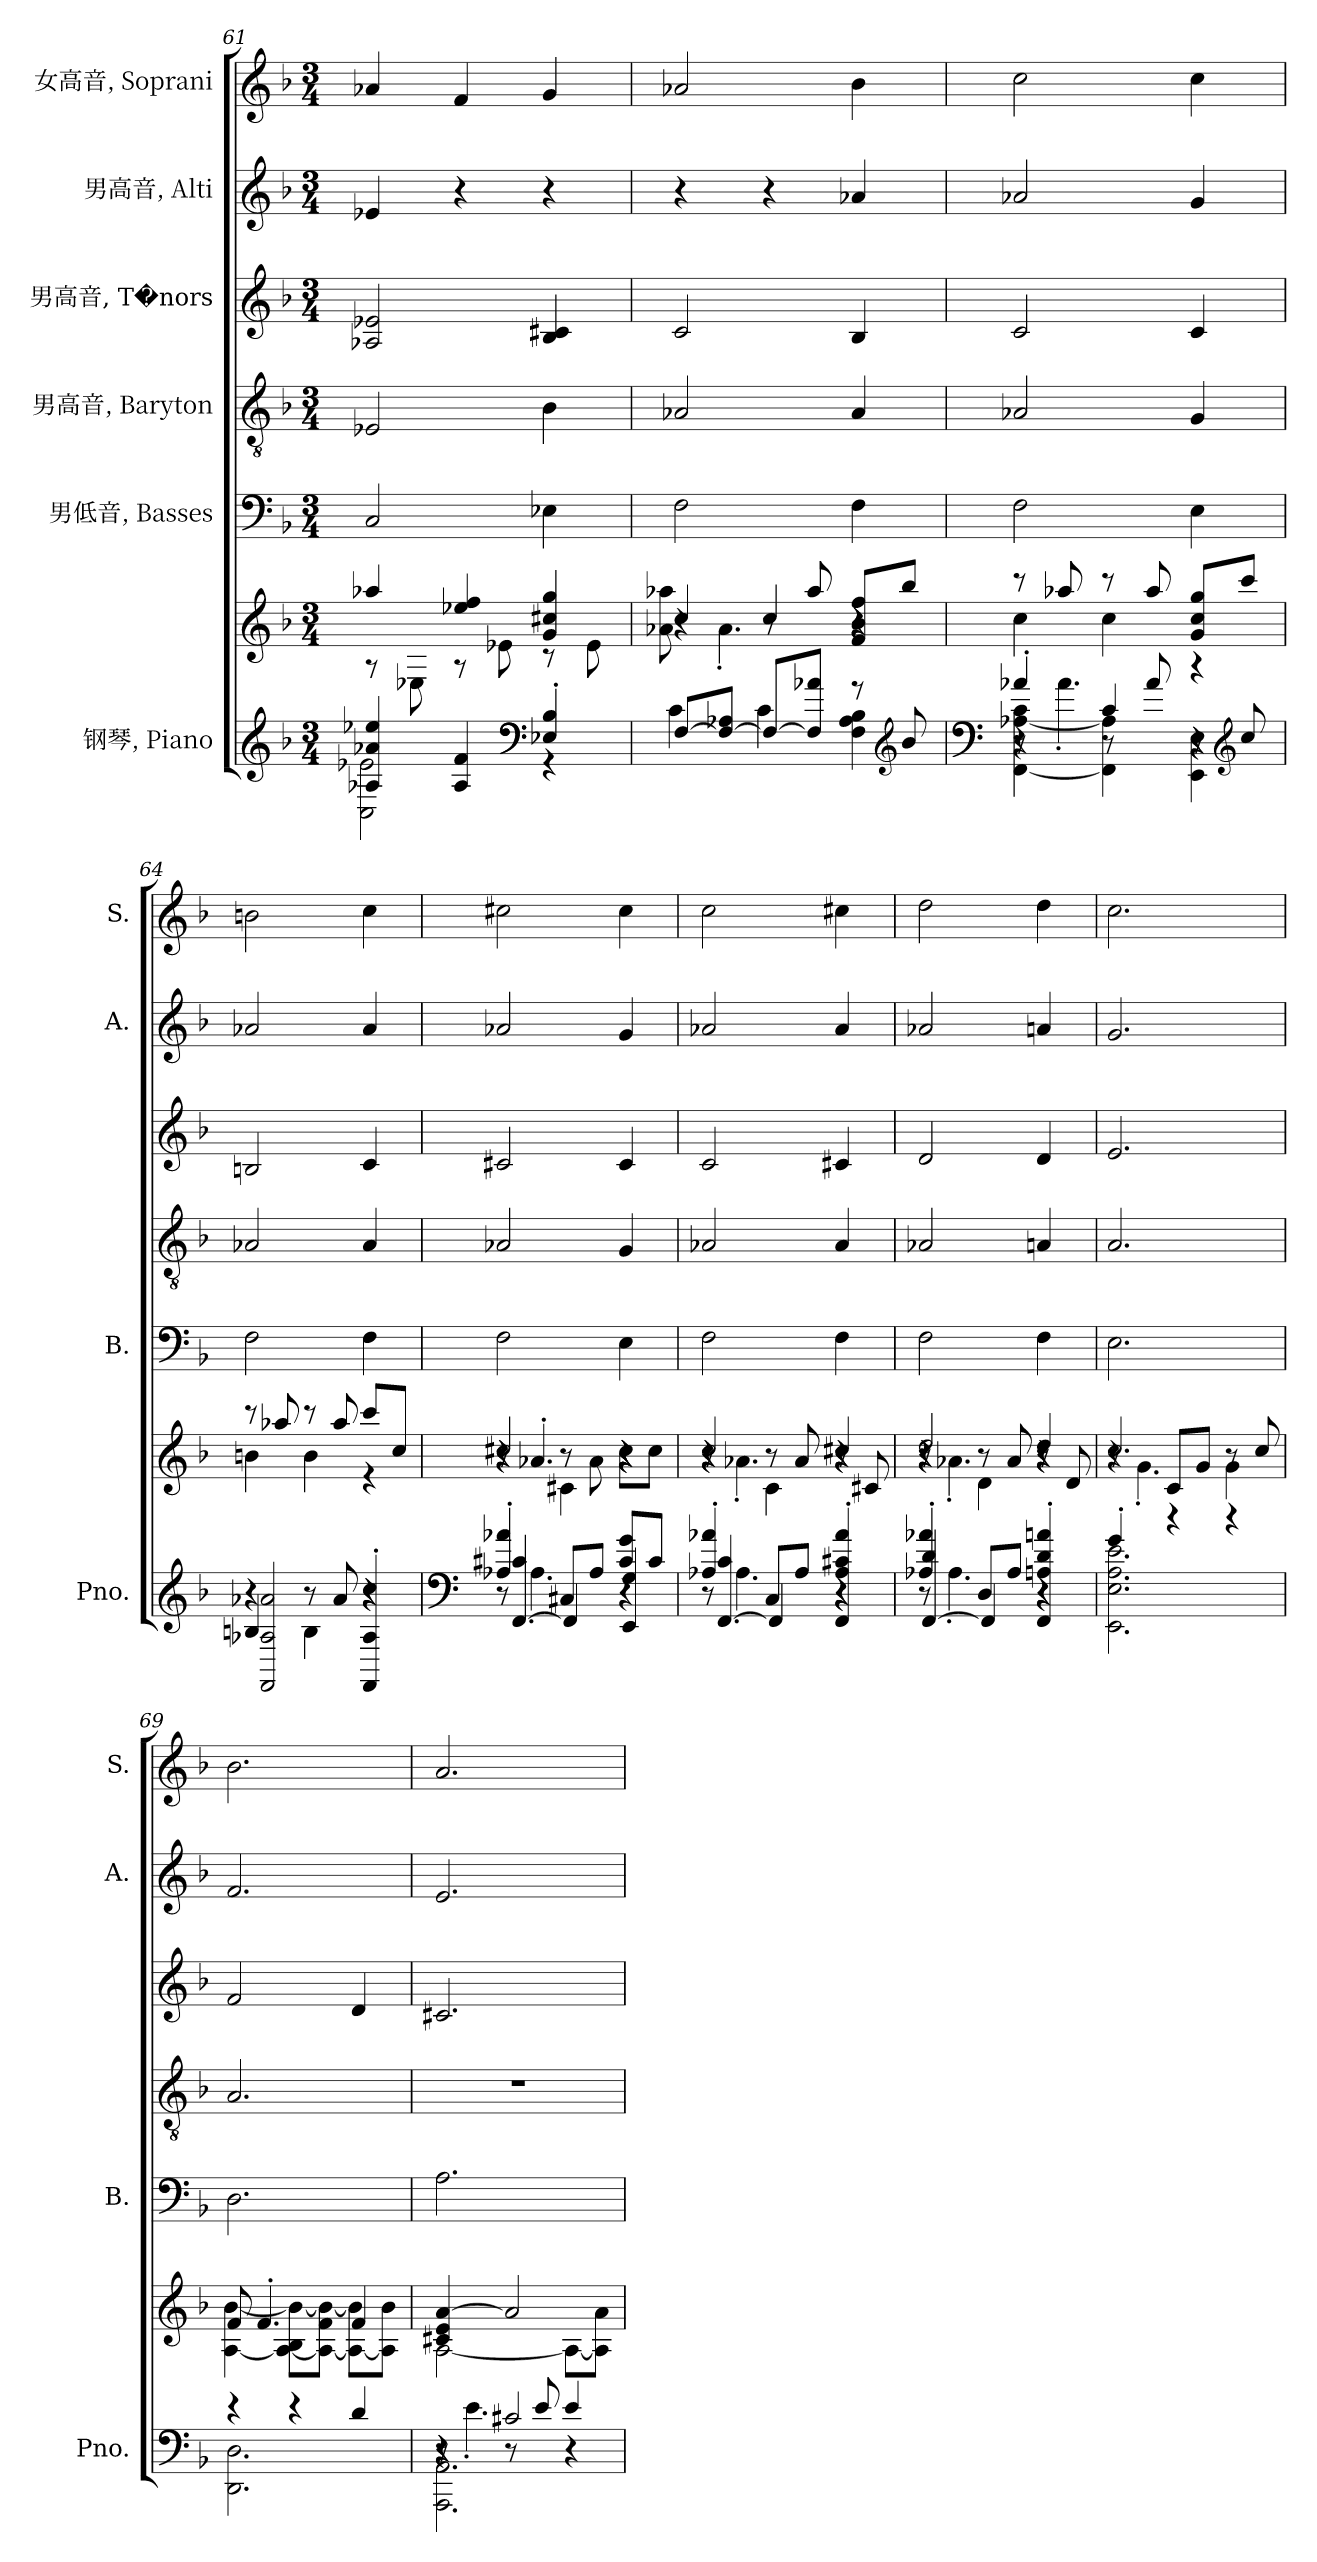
**kern	**kern	**kern	**kern	**kern	**kern	**kern
*part6	*part6	*part5	*part4	*part3	*part2	*part1
*staff7	*staff6	*staff5	*staff4	*staff3	*staff2	*staff1
*I"钢琴, Piano	*	*I"男低音, Basses	*I"男高音, Baryton	*I"男高音, T�nors	*I"男高音, Alti	*I"女高音, Soprani
*I'Pno.	*	*I'B.	*	*	*I'A.	*I'S.
*clefG2	*clefG2	*clefF4	*clefGv2	*clefG2	*clefG2	*clefG2
*k[b-]	*k[b-]	*k[b-]	*k[b-]	*k[b-]	*k[b-]	*k[b-]
*M3/4	*M3/4	*M3/4	*M3/4	*M3/4	*M3/4	*M3/4
=61	=61	=61	=61	=61	=61	=61
*^	*^	*	*	*	*	*
4A-X/ 4a-X/ 4ee-X/	2C\ 2e-X\	4aa-X/	8r	2C/	2E-X/	2A-X/ 2e-X/	4e-X/	4a-X/
.	.	.	8E-X\	.	.	.	.	.
4A-/ 4f/	.	4ee-X/ 4ff/	8r	.	.	.	4r	4f/
.	.	.	8e-X\	.	.	.	.	.
*clefF4	*	*	*	*	*	*	*	*
4E-X/' 4B-/'	4r	4g/ 4cc#X/ 4gg/	8r	4E-X\	4B-\	4B-/ 4c#X/	4r	4g/
.	.	.	8e-\	.	.	.	.	.
=62	=62	=62	=62	=62	=62	=62	=62	=62
*	*	*	*^	*	*	*	*	*
[8F/L	4c\	4cc/	8a-X\ 8aa-X\	4r	2F\	2A-X/	2c/	4r	2a-X/
8F/_ 8A-X/J	.	.	4.a-'\	.	.	.	.	.	.
8F/L_	4c\	8r	.	4cc/	.	.	.	4r	.
8F/] 8a-X/J	.	8aa-/	.	.	.	.	.	.	.
8r	4F\ 4A-\ 4B-\	8f/ 8b-/ 8ff/L	4r	4r	4F\	4A-/	4B-/	4a-X/	4b-\
*clefG2	*	*	*	*	*	*	*	*	*
8b-/	.	8bb-/J	.	.	.	.	.	.	.
*v	*v	*	*	*	*	*	*	*	*
*	*v	*v	*v	*	*	*	*	*
!!LO:PB:g=z
=63	=63	=63	=63	=63	=63	=63
*clefF4	*	*	*	*	*	*
*^	*^	*	*	*	*	*
*	*^	*	*	*	*	*	*	*
*	*	*^	*	*	*	*	*	*	*
4a-X'/	8r	4r	[4FF\ [4A-X\ 4c\	8r	4cc\	2F\	2A-X/	2c/	2a-X/	2cc\
.	4.a-'\	.	.	8aa-X/	.	.	.	.	.	.
8r	.	4c/	4FF\] 4A-\]	8r	4cc\	.	.	.	.	.
8a-/	.	.	.	8aa-/	.	.	.	.	.	.
8r	4r	4r	4EE\ 4E\	8g/ 8cc/ 8gg/L	4r	4E\	4G/	4c/	4g/	4cc\
*clefG2	*	*	*	*	*	*	*	*	*	*
8cc/	.	.	.	8ccc/J	.	.	.	.	.	.
*	*	*v	*v	*	*	*	*	*	*	*
=64	=64	=64	=64	=64	=64	=64	=64	=64	=64
4Bn/	4r	2FF/ 2A-X/ 2a-X/	8r	4bn\	2F\	2A-X/	2Bn/	2a-X/	2bn\
.	.	.	8aa-X/	.	.	.	.	.	.
8r	4B\	.	8r	4b\	.	.	.	.	.
8a-/	.	.	8aa-/	.	.	.	.	.	.
4FF/' 4A-/' 4cc/'	4r	4r	8ccc/L	4r	4F\	4A-/	4c/	4a-/	4cc\
.	.	.	8cc/J	.	.	.	.	.	.
*	*	*	*v	*v	*	*	*	*	*
=65	=65	=65	=65	=65	=65	=65	=65	=65
*clefF4	*	*	*	*	*	*	*	*
*	*	*	*^	*	*	*	*	*
*	*	*	*	*^	*	*	*	*	*
*	*	*	*	*	*^	*	*	*	*	*
4A-X/' 4a-X/'	8r	[4FF/ 4c#X/	2cc#X/	4r	8r	4r	2F\	2A-X/	2c#X/	2a-X/	2cc#X\
.	4.A-'\	.	.	.	4.a-X'/	.	.	.	.	.	.
8C#X/L	.	4FF/]	.	8r	.	4c#X\	.	.	.	.	.
8A-/J	.	.	.	8a-\	.	.	.	.	.	.	.
8c#/ 8g/L	4r	4EE/ 4G/	4r	8cc#\L	4r	4r	4E\	4G/	4c#/	4g/	4cc#\
8c#/J	.	.	.	8cc#\J	.	.	.	.	.	.	.
!!LO:PB:g=z
=66	=66	=66	=66	=66	=66	=66	=66	=66	=66	=66	=66
4A-X/' 4a-X/'	8r	[4FF/ 4c/	2cc/	8r	4r	4r	2F\	2A-X/	2c/	2a-X/	2cc\
.	4.A-'\	.	.	4.a-X'\	.	.	.	.	.	.	.
8C/L	.	4FF/]	.	.	8r	4c\	.	.	.	.	.
8A-/J	.	.	.	.	8a-/	.	.	.	.	.	.
4FF/' 4A-/' 4c#X/' 4a-/'	4r	4r	4cc#X/	4r	8r	4r	4F\	4A-/	4c#X/	4a-/	4cc#X\
.	.	.	.	.	8c#X/	.	.	.	.	.	.
=67	=67	=67	=67	=67	=67	=67	=67	=67	=67	=67	=67
4A-X/' 4a-X/'	8r	[4FF/ 4d/	2dd/	8r	4r	4r	2F\	2A-X/	2d/	2a-X/	2dd\
.	4.A-'\	.	.	4.a-X'\	.	.	.	.	.	.	.
8D/L	.	4FF/]	.	.	8r	4d\	.	.	.	.	.
8A-/J	.	.	.	.	8a-/	.	.	.	.	.	.
4FF/' 4An/' 4d/' 4an/'	4r	4r	4dd/	4r	8r	4r	4F\	4An/	4d/	4an/	4dd\
.	.	.	.	.	8d/	.	.	.	.	.	.
*	*v	*v	*	*	*	*	*	*	*	*	*
*	*	*	*	*v	*v	*	*	*	*	*
=68	=68	=68	=68	=68	=68	=68	=68	=68	=68
4g'/	2.EE\ 2.E\ 2.A\ 2.e\	2.cc/	8r	4r	2.E\	2.A/	2.e/	2.g/	2.cc\
.	.	.	4.g'\	.	.	.	.	.	.
4r	.	.	.	8c/L	.	.	.	.	.
.	.	.	.	8g/J	.	.	.	.	.
4r	.	.	4g\	8r	.	.	.	.	.
.	.	.	.	8cc/	.	.	.	.	.
*	*	*v	*v	*v	*	*	*	*	*
=69	=69	=69	=69	=69	=69	=69	=69
*	*	*	*	*	*	*	*MM73
*	*	*^	*	*	*	*	*
4r	2.DD\ 2.D\	8f/	[4A\ [4b-\	2.D\	2.A/	2f/	2.f/	2.b-\
.	.	4.f'/	.	.	.	.	.	.
4r	.	.	8A\_ 8B-\ 8b-\_L	.	.	.	.	.
.	.	.	8A\_ 8f\ 8b-\_J	.	.	.	.	.
4d/	.	4f/	8A\_ 8b-\]L	.	.	4d/	.	.
.	.	.	8A\] 8b-\J	.	.	.	.	.
!!LO:PB:g=z
=70	=70	=70	=70	=70	=70	=70	=70	=70
*^	*^	*	*	*	*	*	*	*
4r	8r	4r	2.AAA\ 2.AA\	4c#X/ 4e/ [4a/	[2A\	2.A\	2.r	2.c#X/	2.e/	2.a/
.	4.e'\	.	.	.	.	.	.	.	.	.
8r	.	2c#X/	.	2a/]	.	.	.	.	.	.
8e/	.	.	.	.	.	.	.	.	.	.
4e/	4r	.	.	.	8A\L_	.	.	.	.	.
.	.	.	.	.	8A\] 8a\J	.	.	.	.	.
*v	*v	*v	*v	*	*	*	*	*	*	*
*	*v	*v	*	*	*	*	*
=	=	=	=	=	=	=
*-	*-	*-	*-	*-	*-	*-
